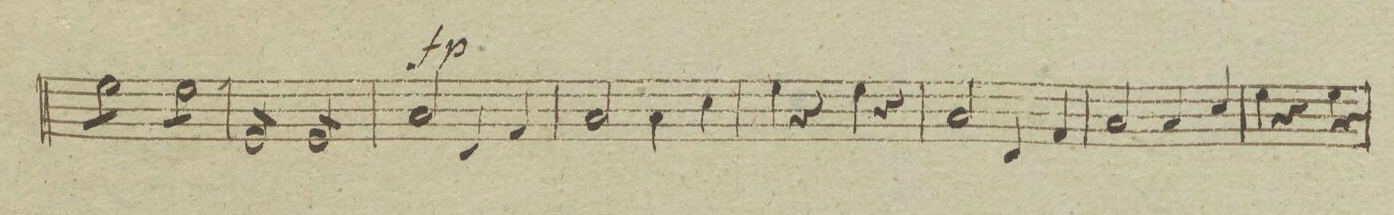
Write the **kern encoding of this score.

**kern	**dynam
*I"Basso	*
*clefF4	*
*k[]	*
*met(c|)	*
*M2/2	*
*tremolo	*
8G\L	.
8G\	.
8G\	.
8G\J	.
8G\L	.
8G\	.
8G\	.
8G\J	.
=239	=239
8GG/L	.
8GG/	.
8GG/	.
8GG/J	.
8GG/L	.
8GG/	.
8GG/	.
8GG/J	.
=240	=240
2C/	fp.
4FF/	.
4AA/	.
=241	=241
2C/	.
4C\	.
4E\	.
=242	=242
4G\	.
4r	.
4G\	.
4r	.
=243	=243
2C/	.
4FF/	.
4AA/	.
=244	=244
2C/	.
4C/	.
4E/	.
=245	=245
4G\	.
4r	.
4G\	.
4r	.
=246	=246
*-	*-
